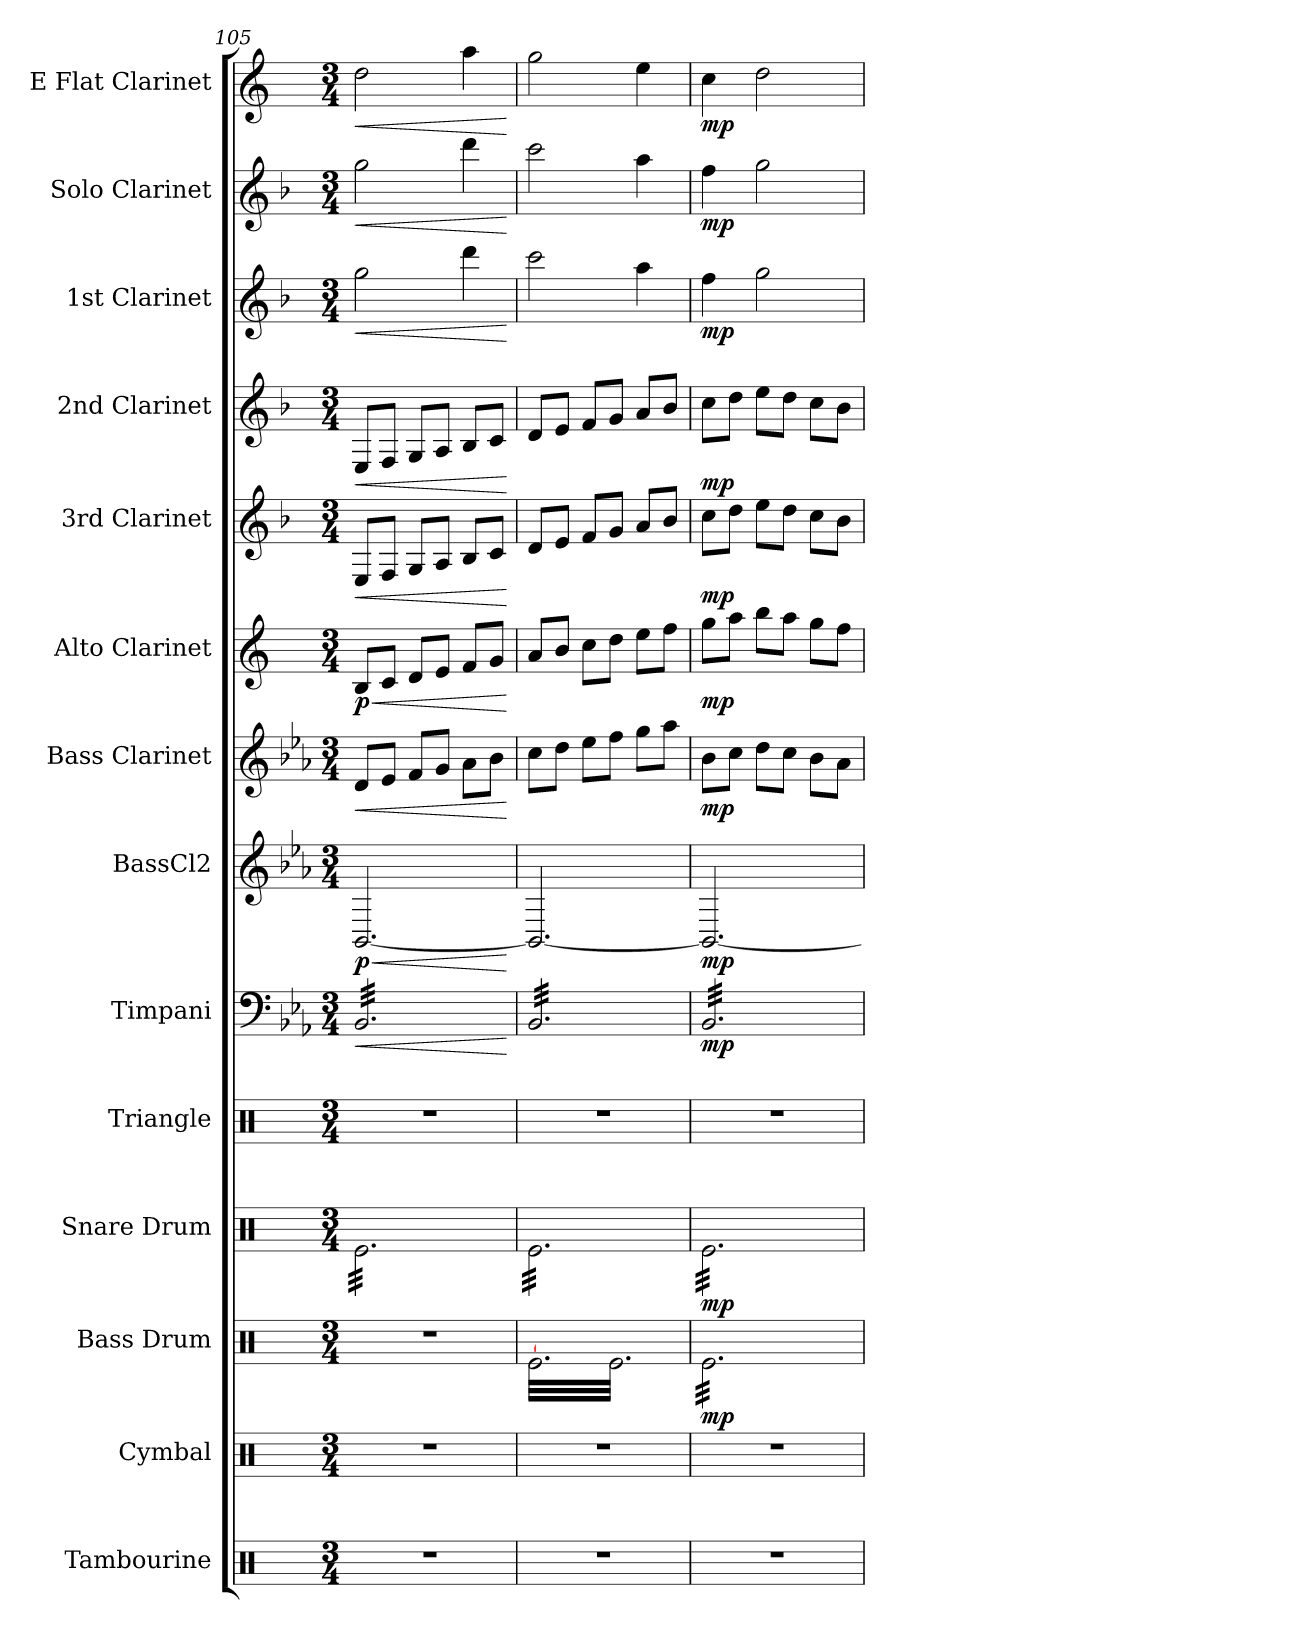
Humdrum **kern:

**kern	**kern	**kern	**dynam	**kern	**dynam	**kern	**kern	**dynam	**kern	**dynam	**kern	**dynam	**kern	**dynam	**kern	**dynam	**kern	**dynam	**kern	**dynam	**kern	**dynam	**kern	**dynam
*part14	*part13	*part12	*part12	*part11	*part11	*part10	*part9	*part9	*part8	*part8	*part7	*part7	*part6	*part6	*part5	*part5	*part4	*part4	*part3	*part3	*part2	*part2	*part1	*part1
*staff14	*staff13	*staff12	*staff12	*staff11	*staff11	*staff10	*staff9	*staff9	*staff8	*staff8	*staff7	*staff7	*staff6	*staff6	*staff5	*staff5	*staff4	*staff4	*staff3	*staff3	*staff2	*staff2	*staff1	*staff1
*I"Tambourine	*I"Cymbal	*I"Bass Drum	*	*I"Snare Drum	*	*I"Triangle	*I"Timpani	*	*I"BassCl2	*	*I"Bass Clarinet	*	*I"Alto Clarinet	*	*I"3rd Clarinet	*	*I"2nd Clarinet	*	*I"1st Clarinet	*	*I"Solo Clarinet	*	*I"E Flat Clarinet	*
*I'Tamb.	*I'Cym.	*I'B. Dr.	*	*I'Sn. Dr.	*	*I'Trgl.	*I'Timp.	*	*I'B. Cl2	*	*I'B. Cl.	*	*I'A. Cl.	*	*I'3rdCl.	*	*I'2nd Cl.	*	*I'1stCl.	*	*I'SoloCl.	*	*	*
*clefX	*clefX	*clefX	*	*clefX	*	*clefX	*clefF4	*	*clefG2	*	*clefG2	*	*clefG2	*	*clefG2	*	*clefG2	*	*clefG2	*	*clefG2	*	*clefG2	*
*	*	*	*	*	*	*	*	*	*ITrd8c14	*	*ITrd8c14	*	*ITrd5c9	*	*ITrd1c2	*	*ITrd1c2	*	*ITrd1c2	*	*ITrd1c2	*	*ITrd-2c-3	*
*k[]	*k[]	*k[]	*	*k[]	*	*k[]	*k[b-e-a-]	*	*k[b-e-a-]	*	*k[b-e-a-]	*	*k[b-e-a-]	*	*k[b-e-a-]	*	*k[b-e-a-]	*	*k[b-e-a-]	*	*k[b-e-a-]	*	*k[b-e-a-]	*
*M3/4	*M3/4	*M3/4	*	*M3/4	*	*M3/4	*M3/4	*	*M3/4	*	*M3/4	*	*M3/4	*	*M3/4	*	*M3/4	*	*M3/4	*	*M3/4	*	*M3/4	*
=105	=105	=105	=105	=105	=105	=105	=105	=105	=105	=105	=105	=105	=105	=105	=105	=105	=105	=105	=105	=105	=105	=105	=105	=105
!	!	!	!	!	!	!	!	!LO:HP:b	!	!LO:HP:b	!	!LO:HP:b	!	!LO:HP:b	!	!LO:HP:b	!	!LO:HP:b	!	!LO:HP:b	!	!LO:HP:b	!	!LO:HP:b
!	!	!	!	!	!	!	!	!	!	!LO:DY:n=1:b	!	!	!	!LO:DY:n=1:b	!	!	!	!	!	!	!	!	!	!
*	*	*	*	*tremolo	*	*	*	*	*	*	*	*	*	*	*	*	*	*	*	*	*	*	*	*
*	*	*	*	*	*	*	*tremolo	*	*	*	*	*	*	*	*	*	*	*	*	*	*	*	*	*
2.r	2.r	2.r	.	32Re\LLL	.	2.r	32BB-/LLL	<	[2.BBB-/	< p	8D/L	<	8D/L	< p	8D/L	<	8D/L	<	2ff\	<	2ff\	<	2ff\	<
.	.	.	.	32Re\	.	.	32BB-/	.	.	.	.	.	.	.	.	.	.	.	.	.	.	.	.	.
.	.	.	.	32Re\	.	.	32BB-/	.	.	.	.	.	.	.	.	.	.	.	.	.	.	.	.	.
.	.	.	.	32Re\	.	.	32BB-/	.	.	.	.	.	.	.	.	.	.	.	.	.	.	.	.	.
.	.	.	.	32Re\	.	.	32BB-/	.	.	.	8E-/J	.	8E-/J	.	8E-/J	.	8E-/J	.	.	.	.	.	.	.
.	.	.	.	32Re\	.	.	32BB-/	.	.	.	.	.	.	.	.	.	.	.	.	.	.	.	.	.
.	.	.	.	32Re\	.	.	32BB-/	.	.	.	.	.	.	.	.	.	.	.	.	.	.	.	.	.
.	.	.	.	32Re\	.	.	32BB-/	.	.	.	.	.	.	.	.	.	.	.	.	.	.	.	.	.
.	.	.	.	32Re\	.	.	32BB-/	.	.	.	8F/L	.	8F/L	.	8F/L	.	8F/L	.	.	.	.	.	.	.
.	.	.	.	32Re\	.	.	32BB-/	.	.	.	.	.	.	.	.	.	.	.	.	.	.	.	.	.
.	.	.	.	32Re\	.	.	32BB-/	.	.	.	.	.	.	.	.	.	.	.	.	.	.	.	.	.
.	.	.	.	32Re\	.	.	32BB-/	.	.	.	.	.	.	.	.	.	.	.	.	.	.	.	.	.
.	.	.	.	32Re\	.	.	32BB-/	.	.	.	8G/J	.	8G/J	.	8G/J	.	8G/J	.	.	.	.	.	.	.
.	.	.	.	32Re\	.	.	32BB-/	.	.	.	.	.	.	.	.	.	.	.	.	.	.	.	.	.
.	.	.	.	32Re\	.	.	32BB-/	.	.	.	.	.	.	.	.	.	.	.	.	.	.	.	.	.
.	.	.	.	32Re\	.	.	32BB-/	.	.	.	.	.	.	.	.	.	.	.	.	.	.	.	.	.
.	.	.	.	32Re\	.	.	32BB-/	.	.	.	8A-\L	.	8A-/L	.	8A-/L	.	8A-/L	.	4ccc\	.	4ccc\	.	4ccc\	.
.	.	.	.	32Re\	.	.	32BB-/	.	.	.	.	.	.	.	.	.	.	.	.	.	.	.	.	.
.	.	.	.	32Re\	.	.	32BB-/	.	.	.	.	.	.	.	.	.	.	.	.	.	.	.	.	.
.	.	.	.	32Re\	.	.	32BB-/	.	.	.	.	.	.	.	.	.	.	.	.	.	.	.	.	.
.	.	.	.	32Re\	.	.	32BB-/	.	.	.	8B-\J	.	8B-/J	.	8B-/J	.	8B-/J	.	.	.	.	.	.	.
.	.	.	.	32Re\	.	.	32BB-/	.	.	.	.	.	.	.	.	.	.	.	.	.	.	.	.	.
.	.	.	.	32Re\	.	.	32BB-/	.	.	.	.	.	.	.	.	.	.	.	.	.	.	.	.	.
.	.	.	.	32Re\JJJ	.	.	32BB-/JJJ	.	.	.	.	.	.	.	.	.	.	.	.	.	.	.	.	.
.	.	.	.	.	.	.	.	[	.	[	.	[	.	[	.	[	.	[	.	[	.	[	.	[
=106	=106	=106	=106	=106	=106	=106	=106	=106	=106	=106	=106	=106	=106	=106	=106	=106	=106	=106	=106	=106	=106	=106	=106	=106
*	*	*tremolo	*	*	*	*	*	*	*	*	*	*	*	*	*	*	*	*	*	*	*	*	*	*
2.r	2.r	[32Re\LLL	.	32Re\LLL	.	2.r	32BB-/LLL	.	2.BBB-/_	.	8c\L	.	8c/L	.	8c/L	.	8c/L	.	2bb-\	.	2bb-\	.	2bb-\	.
.	.	32Re\	.	32Re\	.	.	32BB-/	.	.	.	.	.	.	.	.	.	.	.	.	.	.	.	.	.
.	.	32Re\	.	32Re\	.	.	32BB-/	.	.	.	.	.	.	.	.	.	.	.	.	.	.	.	.	.
.	.	32Re\	.	32Re\	.	.	32BB-/	.	.	.	.	.	.	.	.	.	.	.	.	.	.	.	.	.
.	.	32Re\	.	32Re\	.	.	32BB-/	.	.	.	8d\J	.	8d/J	.	8d/J	.	8d/J	.	.	.	.	.	.	.
.	.	32Re\	.	32Re\	.	.	32BB-/	.	.	.	.	.	.	.	.	.	.	.	.	.	.	.	.	.
.	.	32Re\	.	32Re\	.	.	32BB-/	.	.	.	.	.	.	.	.	.	.	.	.	.	.	.	.	.
.	.	32Re\	.	32Re\	.	.	32BB-/	.	.	.	.	.	.	.	.	.	.	.	.	.	.	.	.	.
.	.	32Re\	.	32Re\	.	.	32BB-/	.	.	.	8e-\L	.	8e-\L	.	8e-/L	.	8e-/L	.	.	.	.	.	.	.
.	.	32Re\	.	32Re\	.	.	32BB-/	.	.	.	.	.	.	.	.	.	.	.	.	.	.	.	.	.
.	.	32Re\	.	32Re\	.	.	32BB-/	.	.	.	.	.	.	.	.	.	.	.	.	.	.	.	.	.
.	.	32Re\	.	32Re\	.	.	32BB-/	.	.	.	.	.	.	.	.	.	.	.	.	.	.	.	.	.
.	.	32Re\	.	32Re\	.	.	32BB-/	.	.	.	8f\J	.	8f\J	.	8f/J	.	8f/J	.	.	.	.	.	.	.
.	.	32Re\	.	32Re\	.	.	32BB-/	.	.	.	.	.	.	.	.	.	.	.	.	.	.	.	.	.
.	.	32Re\	.	32Re\	.	.	32BB-/	.	.	.	.	.	.	.	.	.	.	.	.	.	.	.	.	.
.	.	32Re\	.	32Re\	.	.	32BB-/	.	.	.	.	.	.	.	.	.	.	.	.	.	.	.	.	.
.	.	32Re\	.	32Re\	.	.	32BB-/	.	.	.	8g\L	.	8g\L	.	8g/L	.	8g/L	.	4gg\	.	4gg\	.	4gg\	.
.	.	32Re\	.	32Re\	.	.	32BB-/	.	.	.	.	.	.	.	.	.	.	.	.	.	.	.	.	.
.	.	32Re\	.	32Re\	.	.	32BB-/	.	.	.	.	.	.	.	.	.	.	.	.	.	.	.	.	.
.	.	32Re\	.	32Re\	.	.	32BB-/	.	.	.	.	.	.	.	.	.	.	.	.	.	.	.	.	.
.	.	32Re\	.	32Re\	.	.	32BB-/	.	.	.	8a-\J	.	8a-\J	.	8a-/J	.	8a-/J	.	.	.	.	.	.	.
.	.	32Re\	.	32Re\	.	.	32BB-/	.	.	.	.	.	.	.	.	.	.	.	.	.	.	.	.	.
.	.	32Re\	.	32Re\	.	.	32BB-/	.	.	.	.	.	.	.	.	.	.	.	.	.	.	.	.	.
.	.	32Re\JJJ	.	32Re\JJJ	.	.	32BB-/JJJ	.	.	.	.	.	.	.	.	.	.	.	.	.	.	.	.	.
=107	=107	=107	=107	=107	=107	=107	=107	=107	=107	=107	=107	=107	=107	=107	=107	=107	=107	=107	=107	=107	=107	=107	=107	=107
!	!	!	!LO:DY:b	!	!LO:DY:b	!	!	!LO:DY:b	!	!LO:DY:b	!	!LO:DY:b	!	!LO:DY:b	!	!LO:DY:b	!	!LO:DY:b	!	!LO:DY:b	!	!LO:DY:b	!	!LO:DY:b
2.r	2.r	32Re\LLL	mp	32Re\LLL	mp	2.r	32BB-/LLL	mp	2.BBB-/_	mp	8B-\L	mp	8b-\L	mp	8b-\L	mp	8b-\L	mp	4ee-\	mp	4ee-\	mp	4ee-\	mp
.	.	32Re\	.	32Re\	.	.	32BB-/	.	.	.	.	.	.	.	.	.	.	.	.	.	.	.	.	.
.	.	32Re\	.	32Re\	.	.	32BB-/	.	.	.	.	.	.	.	.	.	.	.	.	.	.	.	.	.
.	.	32Re\	.	32Re\	.	.	32BB-/	.	.	.	.	.	.	.	.	.	.	.	.	.	.	.	.	.
.	.	32Re\	.	32Re\	.	.	32BB-/	.	.	.	8c\J	.	8cc\J	.	8cc\J	.	8cc\J	.	.	.	.	.	.	.
.	.	32Re\	.	32Re\	.	.	32BB-/	.	.	.	.	.	.	.	.	.	.	.	.	.	.	.	.	.
.	.	32Re\	.	32Re\	.	.	32BB-/	.	.	.	.	.	.	.	.	.	.	.	.	.	.	.	.	.
.	.	32Re\	.	32Re\	.	.	32BB-/	.	.	.	.	.	.	.	.	.	.	.	.	.	.	.	.	.
.	.	32Re\	.	32Re\	.	.	32BB-/	.	.	.	8d\L	.	8dd\L	.	8dd\L	.	8dd\L	.	2ff\	.	2ff\	.	2ff\	.
.	.	32Re\	.	32Re\	.	.	32BB-/	.	.	.	.	.	.	.	.	.	.	.	.	.	.	.	.	.
.	.	32Re\	.	32Re\	.	.	32BB-/	.	.	.	.	.	.	.	.	.	.	.	.	.	.	.	.	.
.	.	32Re\	.	32Re\	.	.	32BB-/	.	.	.	.	.	.	.	.	.	.	.	.	.	.	.	.	.
.	.	32Re\	.	32Re\	.	.	32BB-/	.	.	.	8c\J	.	8cc\J	.	8cc\J	.	8cc\J	.	.	.	.	.	.	.
.	.	32Re\	.	32Re\	.	.	32BB-/	.	.	.	.	.	.	.	.	.	.	.	.	.	.	.	.	.
.	.	32Re\	.	32Re\	.	.	32BB-/	.	.	.	.	.	.	.	.	.	.	.	.	.	.	.	.	.
.	.	32Re\	.	32Re\	.	.	32BB-/	.	.	.	.	.	.	.	.	.	.	.	.	.	.	.	.	.
.	.	32Re\	.	32Re\	.	.	32BB-/	.	.	.	8B-\L	.	8b-\L	.	8b-\L	.	8b-\L	.	.	.	.	.	.	.
.	.	32Re\	.	32Re\	.	.	32BB-/	.	.	.	.	.	.	.	.	.	.	.	.	.	.	.	.	.
.	.	32Re\	.	32Re\	.	.	32BB-/	.	.	.	.	.	.	.	.	.	.	.	.	.	.	.	.	.
.	.	32Re\	.	32Re\	.	.	32BB-/	.	.	.	.	.	.	.	.	.	.	.	.	.	.	.	.	.
.	.	32Re\	.	32Re\	.	.	32BB-/	.	.	.	8A-\J	.	8a-\J	.	8a-\J	.	8a-\J	.	.	.	.	.	.	.
.	.	32Re\	.	32Re\	.	.	32BB-/	.	.	.	.	.	.	.	.	.	.	.	.	.	.	.	.	.
.	.	32Re\	.	32Re\	.	.	32BB-/	.	.	.	.	.	.	.	.	.	.	.	.	.	.	.	.	.
.	.	32Re\JJJ	.	32Re\JJJ	.	.	32BB-/JJJ	.	.	.	.	.	.	.	.	.	.	.	.	.	.	.	.	.
*	*	*	*	*	*	*	*Xtremolo	*	*	*	*	*	*	*	*	*	*	*	*	*	*	*	*	*
*	*	*	*	*Xtremolo	*	*	*	*	*	*	*	*	*	*	*	*	*	*	*	*	*	*	*	*
*	*	*Xtremolo	*	*	*	*	*	*	*	*	*	*	*	*	*	*	*	*	*	*	*	*	*	*
=	=	=	=	=	=	=	=	=	=	=	=	=	=	=	=	=	=	=	=	=	=	=	=	=
*-	*-	*-	*-	*-	*-	*-	*-	*-	*-	*-	*-	*-	*-	*-	*-	*-	*-	*-	*-	*-	*-	*-	*-	*-
